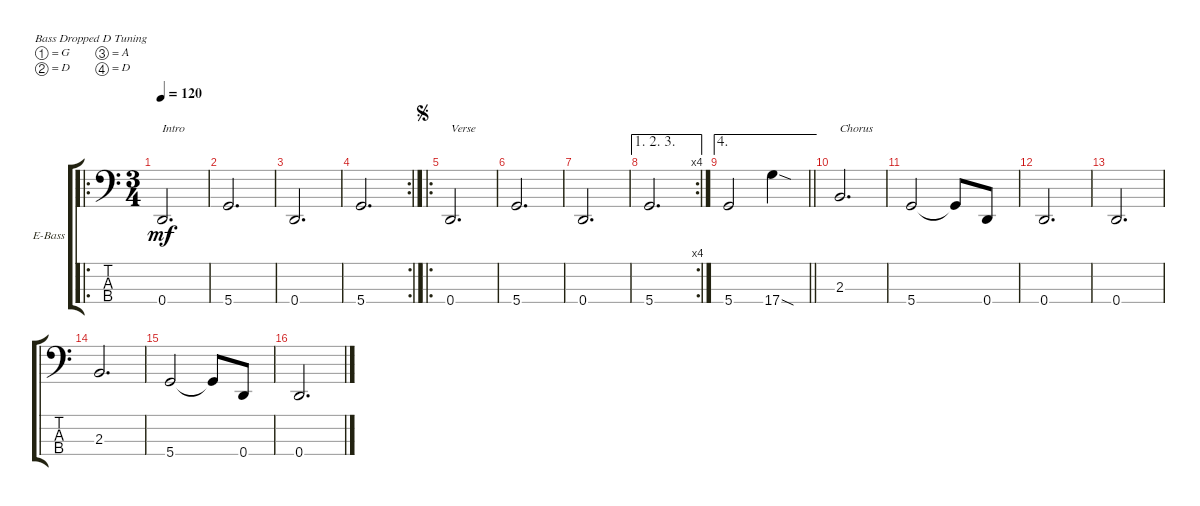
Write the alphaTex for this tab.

\defaultSystemsLayout 4
\bracketExtendMode groupsimilarinstruments
\firstSystemTrackNameOrientation horizontal
\otherSystemsTrackNameOrientation horizontal
\track ("Electric Bass" "E-Bass") {instrument electricbassfinger}
\staff {score tabs}
\tuning (G2 D2 A1 D1)
\ro
\ts (3 4)
\tempo 120
\clef f4
\ks c
0.4.2{d txt "Intro" dy mf instrument electricbassfinger} |
5.4.2{d} |
0.4.2{d} |
\rc 2
5.4.2{d} |
\ro
\jump segno
0.4.2{d txt "Verse"} |
5.4.2{d} |
0.4.2{d} |
\ae (1 2 3)
\rc 4
5.4.2{d} |
\ae 4
\barLineRight lightlight
5.4.2 17.4{sod}.4 |
2.3.2{d txt "Chorus"} |
5.4.2 5.4{t}.8 0.4.8 |
0.4.2{d} |
0.4.2{d} |
2.3.2{d} |
5.4.2 5.4{t}.8 0.4.8 |
0.4.2{d}
